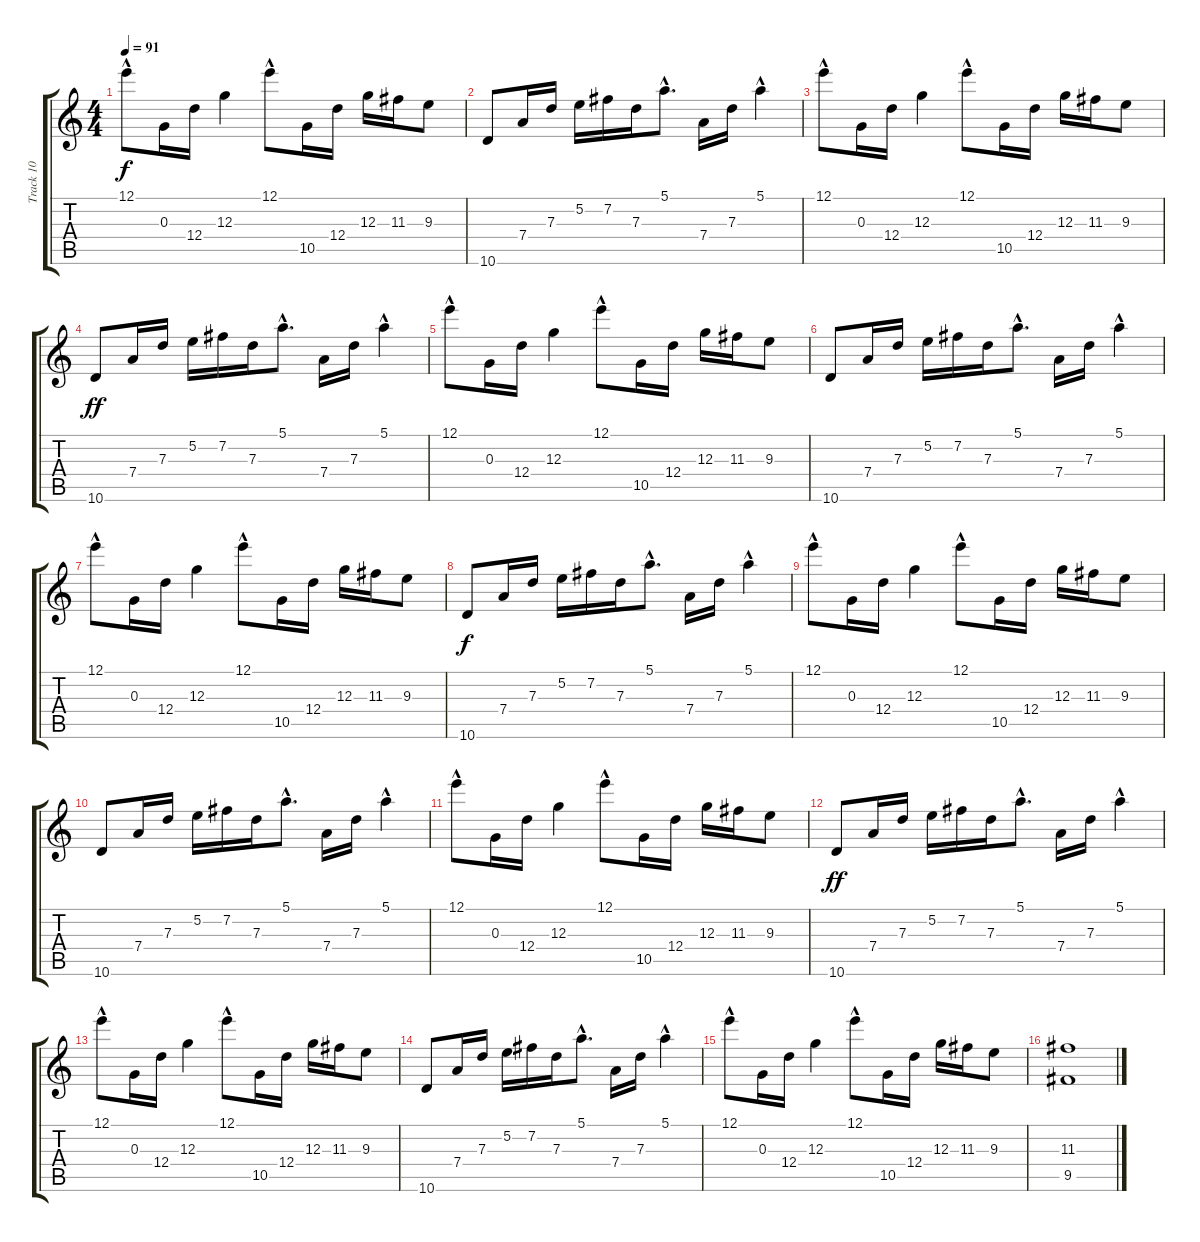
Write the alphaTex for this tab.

\track ("Track 10" "Track 10") {instrument electricguitarclean}
\staff {score tabs}
\tuning (E4 B3 G3 D3 A2 E2) {hide}
\ts (4 4)
\tempo 91
\clef g2
\ks c
12.1{hac}.8{dy f} 0.3.16 12.4.16 12.3.4 12.1{hac}.8 10.5.16 12.4.16 12.3.16 11.3.16 9.3.8 |
10.6.8 7.4.16 7.3.16 5.2.16 7.2.16 7.3.16 5.1{hac}.8{d} 7.4.16 7.3.16 5.1{hac}.4 |
12.1{hac}.8 0.3.16 12.4.16 12.3.4 12.1{hac}.8 10.5.16 12.4.16 12.3.16 11.3.16 9.3.8 |
10.6.8{dy ff} 7.4.16 7.3.16 5.2.16 7.2.16 7.3.16 5.1{hac}.8{d} 7.4.16 7.3.16 5.1{hac}.4 |
12.1{hac}.8 0.3.16 12.4.16 12.3.4 12.1{hac}.8 10.5.16 12.4.16 12.3.16 11.3.16 9.3.8 |
10.6.8 7.4.16 7.3.16 5.2.16 7.2.16 7.3.16 5.1{hac}.8{d} 7.4.16 7.3.16 5.1{hac}.4 |
12.1{hac}.8 0.3.16 12.4.16 12.3.4 12.1{hac}.8 10.5.16 12.4.16 12.3.16 11.3.16 9.3.8 |
10.6.8{dy f} 7.4.16 7.3.16 5.2.16 7.2.16 7.3.16 5.1{hac}.8{d} 7.4.16 7.3.16 5.1{hac}.4 |
12.1{hac}.8 0.3.16 12.4.16 12.3.4 12.1{hac}.8 10.5.16 12.4.16 12.3.16 11.3.16 9.3.8 |
10.6.8 7.4.16 7.3.16 5.2.16 7.2.16 7.3.16 5.1{hac}.8{d} 7.4.16 7.3.16 5.1{hac}.4 |
12.1{hac}.8 0.3.16 12.4.16 12.3.4 12.1{hac}.8 10.5.16 12.4.16 12.3.16 11.3.16 9.3.8 |
10.6.8{dy ff} 7.4.16 7.3.16 5.2.16 7.2.16 7.3.16 5.1{hac}.8{d} 7.4.16 7.3.16 5.1{hac}.4 |
12.1{hac}.8 0.3.16 12.4.16 12.3.4 12.1{hac}.8 10.5.16 12.4.16 12.3.16 11.3.16 9.3.8 |
10.6.8 7.4.16 7.3.16 5.2.16 7.2.16 7.3.16 5.1{hac}.8{d} 7.4.16 7.3.16 5.1{hac}.4 |
12.1{hac}.8 0.3.16 12.4.16 12.3.4 12.1{hac}.8 10.5.16 12.4.16 12.3.16 11.3.16 9.3.8 |
(11.3 9.5).1
